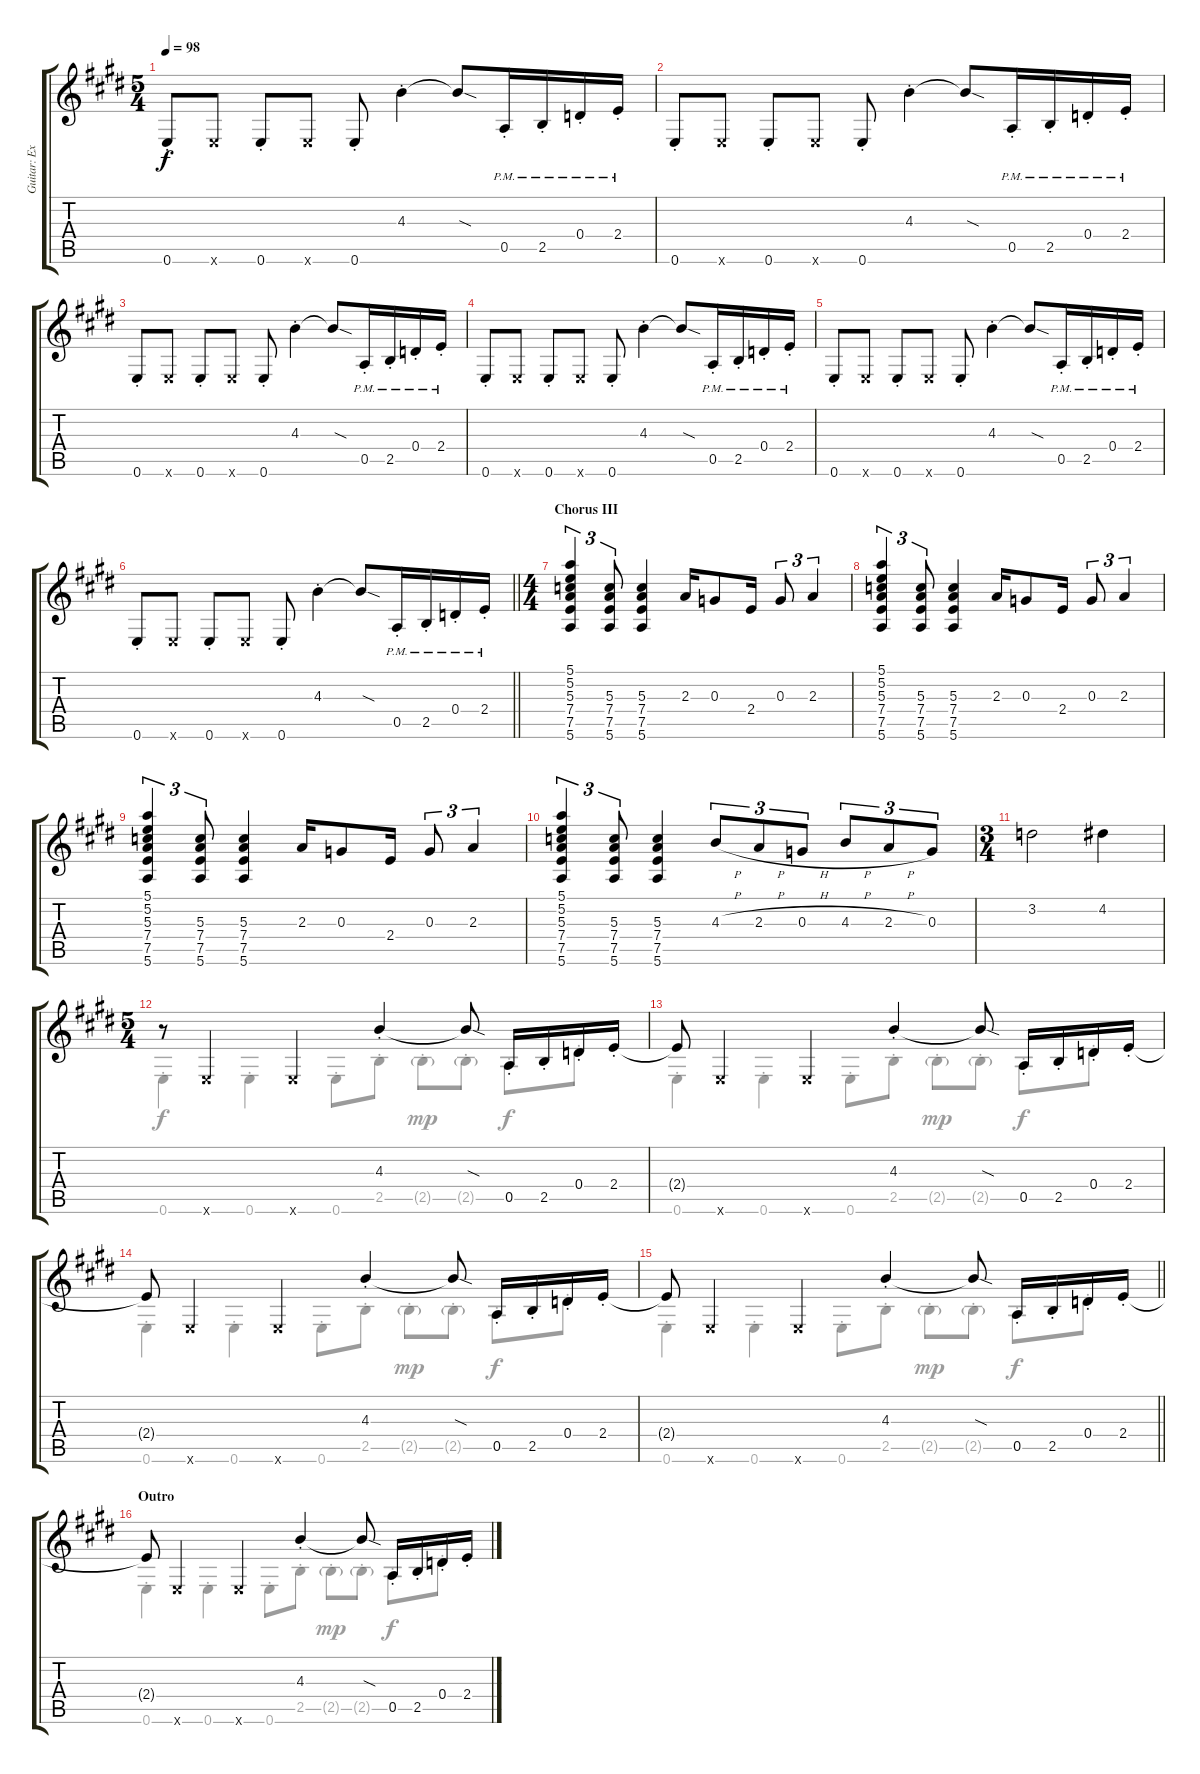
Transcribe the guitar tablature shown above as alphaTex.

\track ("Guitar: Extra" "Guitar: Ex") {instrument distortionguitar}
\staff {score tabs}
\tuning (E4 B3 G3 D3 A2 E2) {hide}
\voice
\ts (5 4)
\tempo 98
\clef g2
\ks e
0.6{st}.8{dy f} 0.6{x}.8 0.6{st}.8 0.6{x}.8 0.6{st}.8 4.3{st}.4 4.3{sod t}.8{beam merge} 0.5{pm st}.16 2.5{pm st}.16 0.4{pm st}.16 2.4{pm st}.16 |
0.6{st}.8 0.6{x}.8 0.6{st}.8 0.6{x}.8 0.6{st}.8 4.3{st}.4 4.3{sod t}.8{beam merge} 0.5{pm st}.16 2.5{pm st}.16 0.4{pm st}.16 2.4{pm st}.16 |
0.6{st}.8 0.6{x}.8 0.6{st}.8 0.6{x}.8 0.6{st}.8 4.3{st}.4 4.3{sod t}.8{beam merge} 0.5{pm st}.16 2.5{pm st}.16 0.4{pm st}.16 2.4{pm st}.16 |
0.6{st}.8 0.6{x}.8 0.6{st}.8 0.6{x}.8 0.6{st}.8 4.3{st}.4 4.3{sod t}.8{beam merge} 0.5{pm st}.16 2.5{pm st}.16 0.4{pm st}.16 2.4{pm st}.16 |
0.6{st}.8 0.6{x}.8 0.6{st}.8 0.6{x}.8 0.6{st}.8 4.3{st}.4 4.3{sod t}.8{beam merge} 0.5{pm st}.16 2.5{pm st}.16 0.4{pm st}.16 2.4{pm st}.16 |
\barLineRight lightlight
0.6{st}.8 0.6{x}.8 0.6{st}.8 0.6{x}.8 0.6{st}.8 4.3{st}.4 4.3{sod t}.8{beam merge} 0.5{pm st}.16 2.5{pm st}.16 0.4{pm st}.16 2.4{pm st}.16 |
\ts (4 4)
\section ("" "Chorus III")
(5.1 5.2 5.3 7.4 7.5 5.6).4{tu (3 2)} (5.3 7.4 7.5 5.6).8{tu (3 2)} (5.3 7.4 7.5 5.6).4 2.3.16 0.3.8 2.4.16 0.3.8{tu (3 2)} 2.3.4{tu (3 2)} |
(5.1 5.2 5.3 7.4 7.5 5.6).4{tu (3 2)} (5.3 7.4 7.5 5.6).8{tu (3 2)} (5.3 7.4 7.5 5.6).4 2.3.16 0.3.8 2.4.16 0.3.8{tu (3 2)} 2.3.4{tu (3 2)} |
(5.1 5.2 5.3 7.4 7.5 5.6).4{tu (3 2)} (5.3 7.4 7.5 5.6).8{tu (3 2)} (5.3 7.4 7.5 5.6).4 2.3.16 0.3.8 2.4.16 0.3.8{tu (3 2)} 2.3.4{tu (3 2)} |
(5.1 5.2 5.3 7.4 7.5 5.6).4{tu (3 2)} (5.3 7.4 7.5 5.6).8{tu (3 2)} (5.3 7.4 7.5 5.6).4 4.3{h}.8{tu (3 2)} 2.3{h}.8{tu (3 2)} 0.3{h}.8{tu (3 2)} 4.3{h}.8{tu (3 2)} 2.3{h}.8{tu (3 2)} 0.3.8{tu (3 2)} |
\ts (3 4)
3.2.2 4.2.4 |
\ts (5 4)
r.8 0.6{x}.4 0.6{x}.4 4.3{st}.4 4.3{sod t}.8 0.5{st}.16 2.5{st}.16 0.4{st}.16 2.4{st}.16 |
2.4{t}.8 0.6{x}.4 0.6{x}.4 4.3{st}.4 4.3{sod t}.8 0.5{st}.16 2.5{st}.16 0.4{st}.16 2.4{st}.16 |
2.4{t}.8 0.6{x}.4 0.6{x}.4 4.3{st}.4 4.3{sod t}.8 0.5{st}.16 2.5{st}.16 0.4{st}.16 2.4{st}.16 |
\barLineRight lightlight
2.4{t}.8 0.6{x}.4 0.6{x}.4 4.3{st}.4 4.3{sod t}.8 0.5{st}.16 2.5{st}.16 0.4{st}.16 2.4{st}.16 |
\section ("" "Outro")
2.4{t}.8 0.6{x}.4 0.6{x}.4 4.3{st}.4 4.3{sod t}.8 0.5{st}.16 2.5{st}.16 0.4{st}.16 2.4{st}.16
\voice
\clef g2
\ottava regular
\simile none
\ks e
|
|
|
|
|
\barLineRight lightlight
|
|
|
|
|
|
0.6{st}.4 0.6{st}.4 0.6{st}.8 2.5{st}.8 2.5{g st}.8{dy mp} 2.5{g st}.8 0.5{st}.8{dy f} 0.4{st}.8 |
0.6{st}.4 0.6{st}.4 0.6{st}.8 2.5{st}.8 2.5{g st}.8{dy mp} 2.5{g st}.8 0.5{st}.8{dy f} 0.4{st}.8 |
0.6{st}.4 0.6{st}.4 0.6{st}.8 2.5{st}.8 2.5{g st}.8{dy mp} 2.5{g st}.8 0.5{st}.8{dy f} 0.4{st}.8 |
\barLineRight lightlight
0.6{st}.4 0.6{st}.4 0.6{st}.8 2.5{st}.8 2.5{g st}.8{dy mp} 2.5{g st}.8 0.5{st}.8{dy f} 0.4{st}.8 |
0.6{st}.4 0.6{st}.4 0.6{st}.8 2.5{st}.8 2.5{g st}.8{dy mp} 2.5{g st}.8 0.5{st}.8{dy f} 0.4{st}.8
